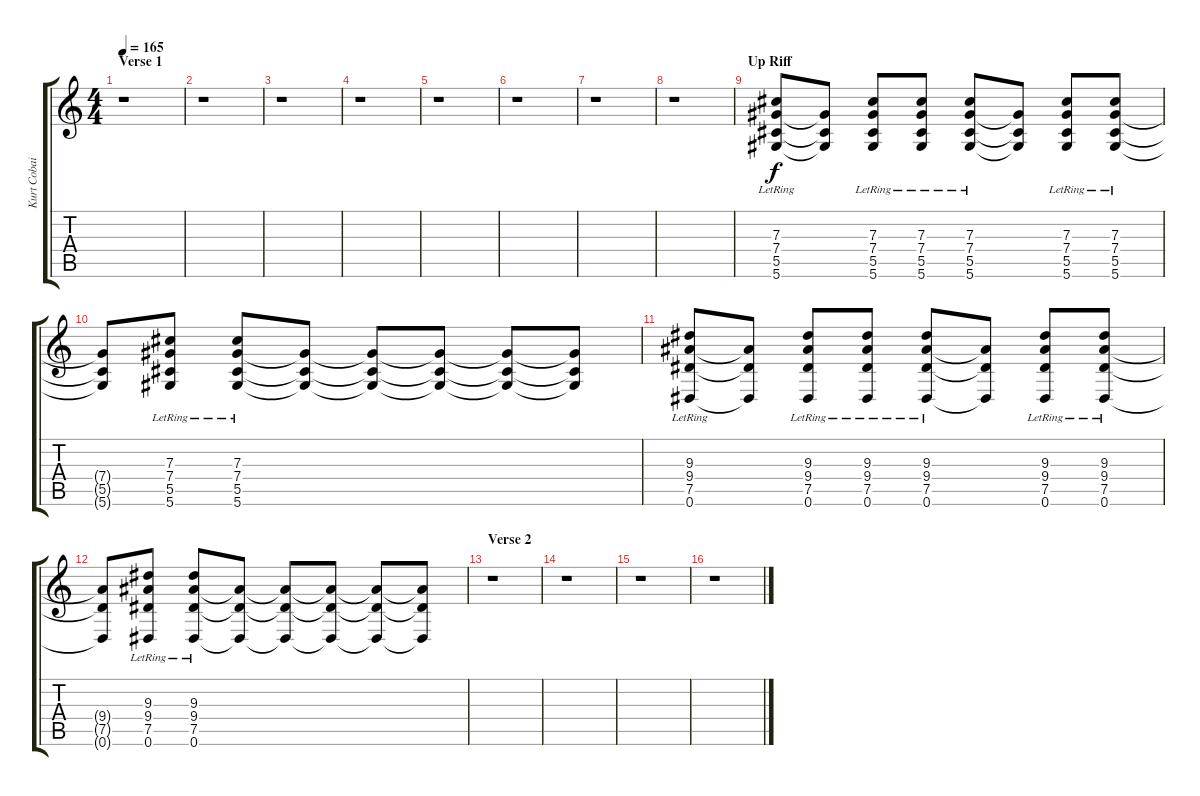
\track ("Kurt Cobain Dist. 2" "Kurt Cobai") {instrument distortionguitar}
\staff {score tabs}
\tuning (Eb4 Bb3 Gb3 Db3 Ab2 Eb2) {hide}
\ts (4 4)
\section ("" "Verse 1")
\tempo 165
\clef g2
\ks c
r.1{dy f} |
r.1 |
r.1 |
r.1 |
r.1 |
r.1 |
r.1 |
r.1 |
\section ("" "Up Riff")
(7.3 7.4 5.5{lr} 5.6{lr}).8 (7.4{t} 5.5{t} 5.6{t}).8 (7.3 7.4 5.5{lr} 5.6{lr}).8 (7.3 7.4 5.5{lr} 5.6{lr}).8 (7.3 7.4 5.5{lr} 5.6{lr}).8 (7.4{t} 5.5{t} 5.6{t}).8 (7.3 7.4 5.5{lr} 5.6{lr}).8 (7.3 7.4 5.5{lr} 5.6{lr}).8 |
(7.4{t} 5.5{t} 5.6{t}).8 (7.3 7.4 5.5{lr} 5.6{lr}).8 (7.3 7.4 5.5{lr} 5.6{lr}).8 (7.4{t} 5.5{t} 5.6{t}).8 (7.4{t} 5.5{t} 5.6{t}).8 (7.4{t} 5.5{t} 5.6{t}).8 (7.4{t} 5.5{t} 5.6{t}).8 (7.4{t} 5.5{t} 5.6{t}).8 |
(9.3 9.4 7.5{lr} 0.6{lr}).8 (9.4{t} 7.5{t} 0.6{t}).8 (9.3 9.4 7.5{lr} 0.6{lr}).8 (9.3 9.4 7.5{lr} 0.6{lr}).8 (9.3 9.4 7.5{lr} 0.6{lr}).8 (9.4{t} 7.5{t} 0.6{t}).8 (9.3 9.4 7.5{lr} 0.6{lr}).8 (9.3 9.4 7.5{lr} 0.6{lr}).8 |
(9.4{t} 7.5{t} 0.6{t}).8 (9.3 9.4 7.5{lr} 0.6{lr}).8 (9.3 9.4 7.5{lr} 0.6{lr}).8 (9.4{t} 7.5{t} 0.6{t}).8 (9.4{t} 7.5{t} 0.6{t}).8 (9.4{t} 7.5{t} 0.6{t}).8 (9.4{t} 7.5{t} 0.6{t}).8 (9.4{t} 7.5{t} 0.6{t}).8 |
\section ("" "Verse 2")
r.1 |
r.1 |
r.1 |
r.1
